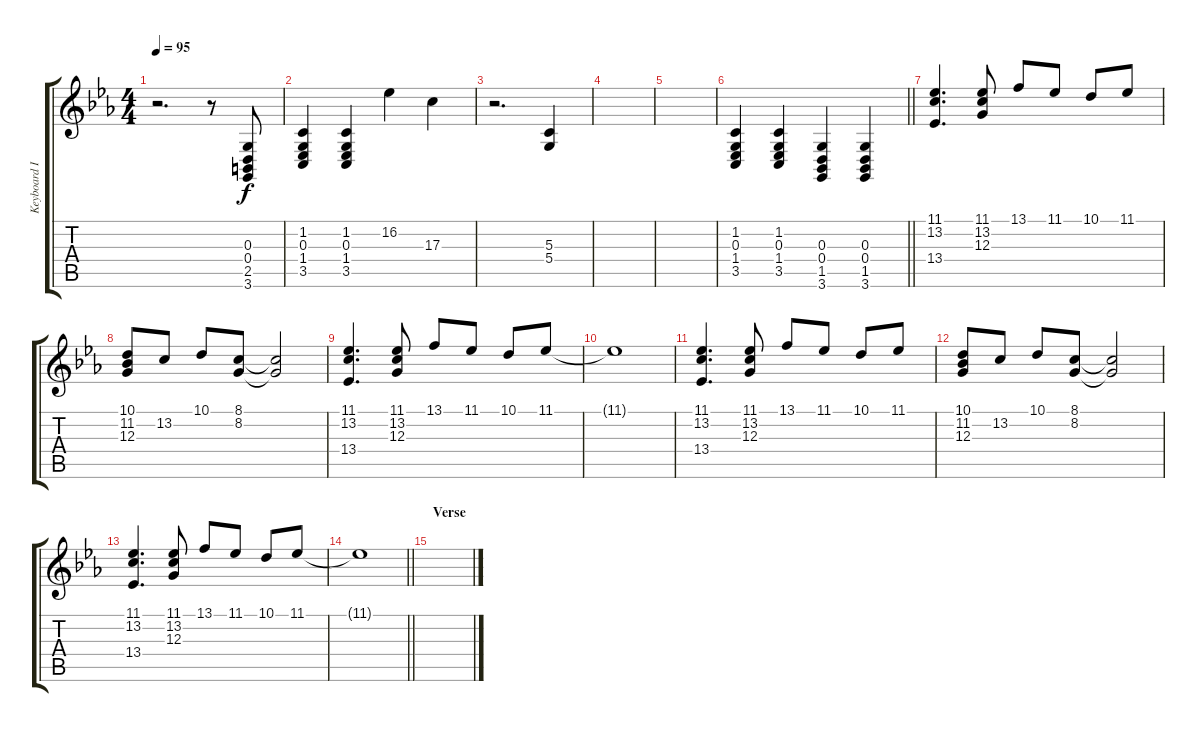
\track ("Keyboard II" "Keyboard I") {instrument acousticgrandpiano}
\staff {score tabs}
\tuning (E4 B3 G3 D3 A2 E2) {hide}
\ts (4 4)
\tempo 95
\clef g2
\ks eb
r.2{d dy f} r.8 (0.3 0.4 2.5 3.6).8 |
(1.2 0.3 1.4 3.5).4 (1.2 0.3 1.4 3.5).4 16.2.4 17.3.4 |
r.2{d} (5.3 5.4).4 |
|
|
\barLineRight lightlight
(1.2 0.3 1.4 3.5).4 (1.2 0.3 1.4 3.5).4 (0.3 0.4 1.5 3.6).4 (0.3 0.4 1.5 3.6).4 |
\section ("" "")
(11.1 13.2 13.4).4{d beam Up} (11.1 13.2 12.3).8{beam Up} 13.1.8{beam Up} 11.1.8{beam Up} 10.1.8{beam Up} 11.1.8{beam Up} |
(10.1 11.2 12.3).8{beam Up} 13.2.8{beam Up} 10.1.8{beam Up} (8.1 8.2).8{beam Up} (8.1{t} 8.2{t}).2{beam Up} |
(11.1 13.2 13.4).4{d beam Up} (11.1 13.2 12.3).8{beam Up} 13.1.8{beam Up} 11.1.8{beam Up} 10.1.8{beam Up} 11.1.8{beam Up} |
11.1{t}.1 |
(11.1 13.2 13.4).4{d beam Up} (11.1 13.2 12.3).8{beam Up} 13.1.8{beam Up} 11.1.8{beam Up} 10.1.8{beam Up} 11.1.8{beam Up} |
(10.1 11.2 12.3).8{beam Up} 13.2.8{beam Up} 10.1.8{beam Up} (8.1 8.2).8{beam Up} (8.1{t} 8.2{t}).2{beam Up} |
(11.1 13.2 13.4).4{d beam Up} (11.1 13.2 12.3).8{beam Up} 13.1.8{beam Up} 11.1.8{beam Up} 10.1.8{beam Up} 11.1.8{beam Up} |
\barLineRight lightlight
11.1{t}.1 |
\section ("" "Verse")
